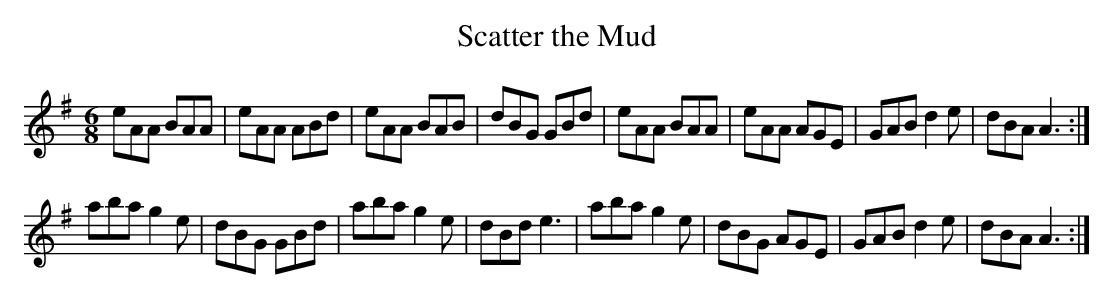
X:1
T:Scatter the Mud
L:1/8
M:6/8
K:ADor
eAA BAA|eAA ABd|eAA BAB|dBG GBd|eAA BAA|eAA AGE|GAB d2e|dBAA3:|
aba g2e|dBG GBd|aba g2e|dBd e3|aba g2e|dBG AGE|GAB d2e|dBA A3:|
